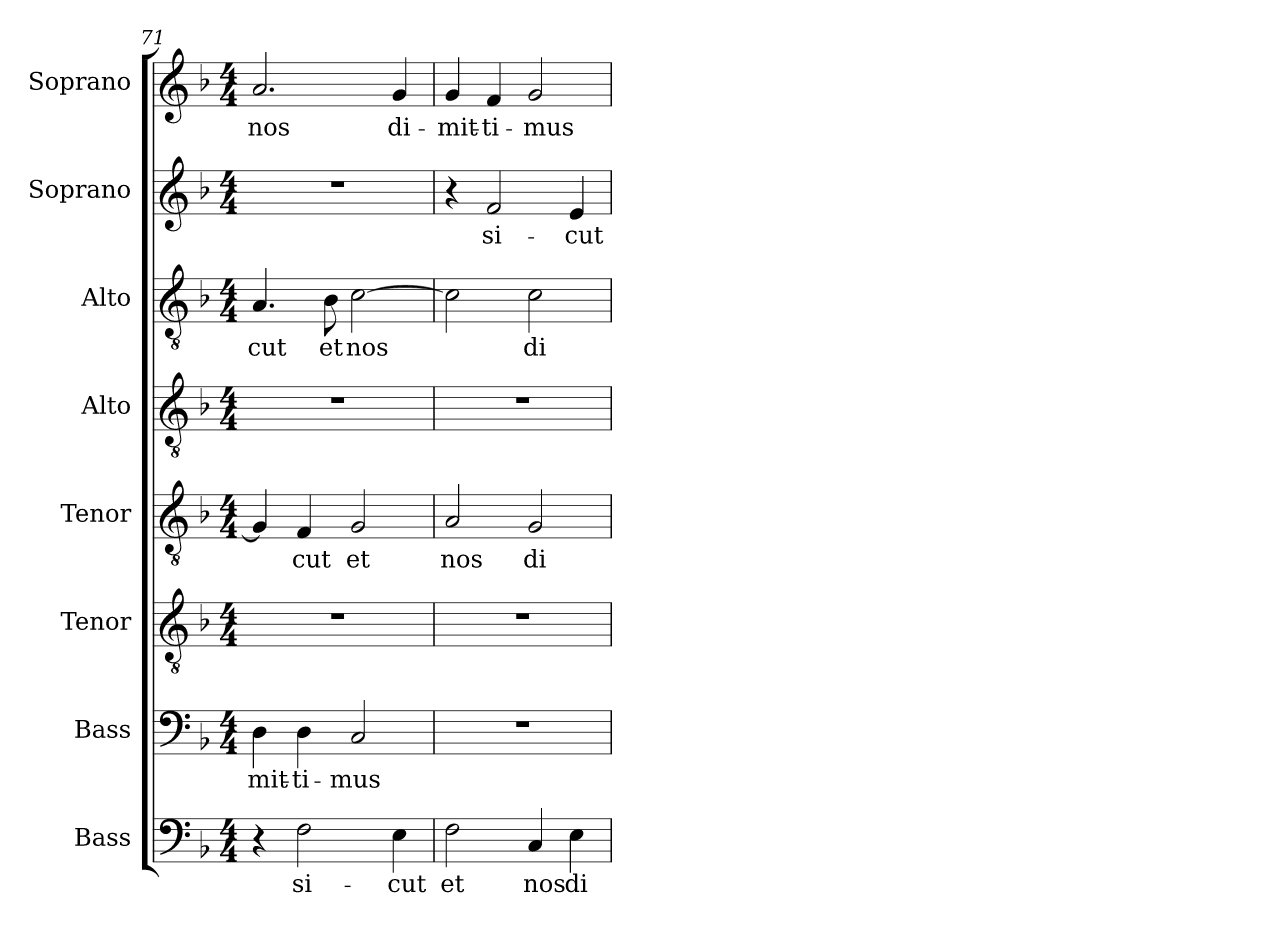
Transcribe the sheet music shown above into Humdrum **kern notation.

**kern	**text	**kern	**text	**kern	**kern	**text	**kern	**kern	**text	**kern	**text	**kern	**text
*part8	*part8	*part7	*part7	*part6	*part5	*part5	*part4	*part3	*part3	*part2	*part2	*part1	*part1
*staff8	*staff8	*staff7	*staff7	*staff6	*staff5	*staff5	*staff4	*staff3	*staff3	*staff2	*staff2	*staff1	*staff1
*I"Bass	*	*I"Bass	*	*I"Tenor	*I"Tenor	*	*I"Alto	*I"Alto	*	*I"Soprano	*	*I"Soprano	*
*I'B.	*	*I'B.	*	*I'T.	*I'T.	*	*I'A.	*I'A.	*	*I'S.	*	*I'S.	*
*clefF4	*	*clefF4	*	*clefGv2	*clefGv2	*	*clefGv2	*clefGv2	*	*clefG2	*	*clefG2	*
*	*	*	*	*ITrd7c12	*ITrd7c12	*	*ITrd7c12	*ITrd7c12	*	*	*	*	*
*k[b-]	*	*k[b-]	*	*k[b-]	*k[b-]	*	*k[b-]	*k[b-]	*	*k[b-]	*	*k[b-]	*
*F:	*	*F:	*	*F:	*F:	*	*F:	*F:	*	*F:	*	*F:	*
*M4/4	*	*M4/4	*	*M4/4	*M4/4	*	*M4/4	*M4/4	*	*M4/4	*	*M4/4	*
=71	=71	=71	=71	=71	=71	=71	=71	=71	=71	=71	=71	=71	=71
!	!	!	!LO:LY:b:color=#000000	!	!	!	!	!	!	!	!	!	!
!	!	!	!	!	!	!	!	!	!LO:LY:b:color=#000000	!	!	!	!
!	!	!	!	!	!	!	!	!	!	!	!	!	!LO:LY:b:color=#000000
4r	.	4Di\	-mit-	1r	4GGi/]	.	1r	4.AAi/	-cut	1r	.	2.ai/	nos
!	!LO:LY:b:color=#000000	!	!	!	!	!	!	!	!	!	!	!	!
!	!	!	!LO:LY:b:color=#000000	!	!	!	!	!	!	!	!	!	!
!	!	!	!	!	!	!LO:LY:b:color=#000000	!	!	!	!	!	!	!
2Fi\	si-	4Di\	-ti-	.	4FFi/	-cut	.	.	.	.	.	.	.
!	!	!	!	!	!	!	!	!	!LO:LY:b:color=#000000	!	!	!	!
.	.	.	.	.	.	.	.	8BB-i\	et	.	.	.	.
!	!	!	!LO:LY:b:color=#000000	!	!	!	!	!	!	!	!	!	!
!	!	!	!	!	!	!LO:LY:b:color=#000000	!	!	!	!	!	!	!
!	!	!	!	!	!	!	!	!	!LO:LY:b:color=#000000	!	!	!	!
.	.	2Ci/	-mus	.	2GGi/	et	.	[2Ci\	nos	.	.	.	.
!	!LO:LY:b:color=#000000	!	!	!	!	!	!	!	!	!	!	!	!
!	!	!	!	!	!	!	!	!	!	!	!	!	!LO:LY:b:color=#000000
4Ei\	-cut	.	.	.	.	.	.	.	.	.	.	4gi/	di-
!!LO:PB:g=z
=72	=72	=72	=72	=72	=72	=72	=72	=72	=72	=72	=72	=72	=72
!	!LO:LY:b:color=#000000	!	!	!	!	!	!	!	!	!	!	!	!
!	!	!	!	!	!	!LO:LY:b:color=#000000	!	!	!	!	!	!	!
!	!	!	!	!	!	!	!	!	!	!	!	!	!LO:LY:b:color=#000000
2Fi\	et	1r	.	1r	2AAi/	nos	1r	2Ci\]	.	4r	.	4gi/	-mit-
!	!	!	!	!	!	!	!	!	!	!	!LO:LY:b:color=#000000	!	!
!	!	!	!	!	!	!	!	!	!	!	!	!	!LO:LY:b:color=#000000
.	.	.	.	.	.	.	.	.	.	2fi/	si-	4fi/	-ti-
!	!LO:LY:b:color=#000000	!	!	!	!	!	!	!	!	!	!	!	!
!	!	!	!	!	!	!LO:LY:b:color=#000000	!	!	!	!	!	!	!
!	!	!	!	!	!	!	!	!	!LO:LY:b:color=#000000	!	!	!	!
!	!	!	!	!	!	!	!	!	!	!	!	!	!LO:LY:b:color=#000000
4Ci/	nos	.	.	.	2GGi/	di-	.	2Ci\	di-	.	.	2gi/	-mus
!	!LO:LY:b:color=#000000	!	!	!	!	!	!	!	!	!	!	!	!
!	!	!	!	!	!	!	!	!	!	!	!LO:LY:b:color=#000000	!	!
4Ei\	di-	.	.	.	.	.	.	.	.	4ei/	-cut	.	.
=	=	=	=	=	=	=	=	=	=	=	=	=	=
*-	*-	*-	*-	*-	*-	*-	*-	*-	*-	*-	*-	*-	*-
